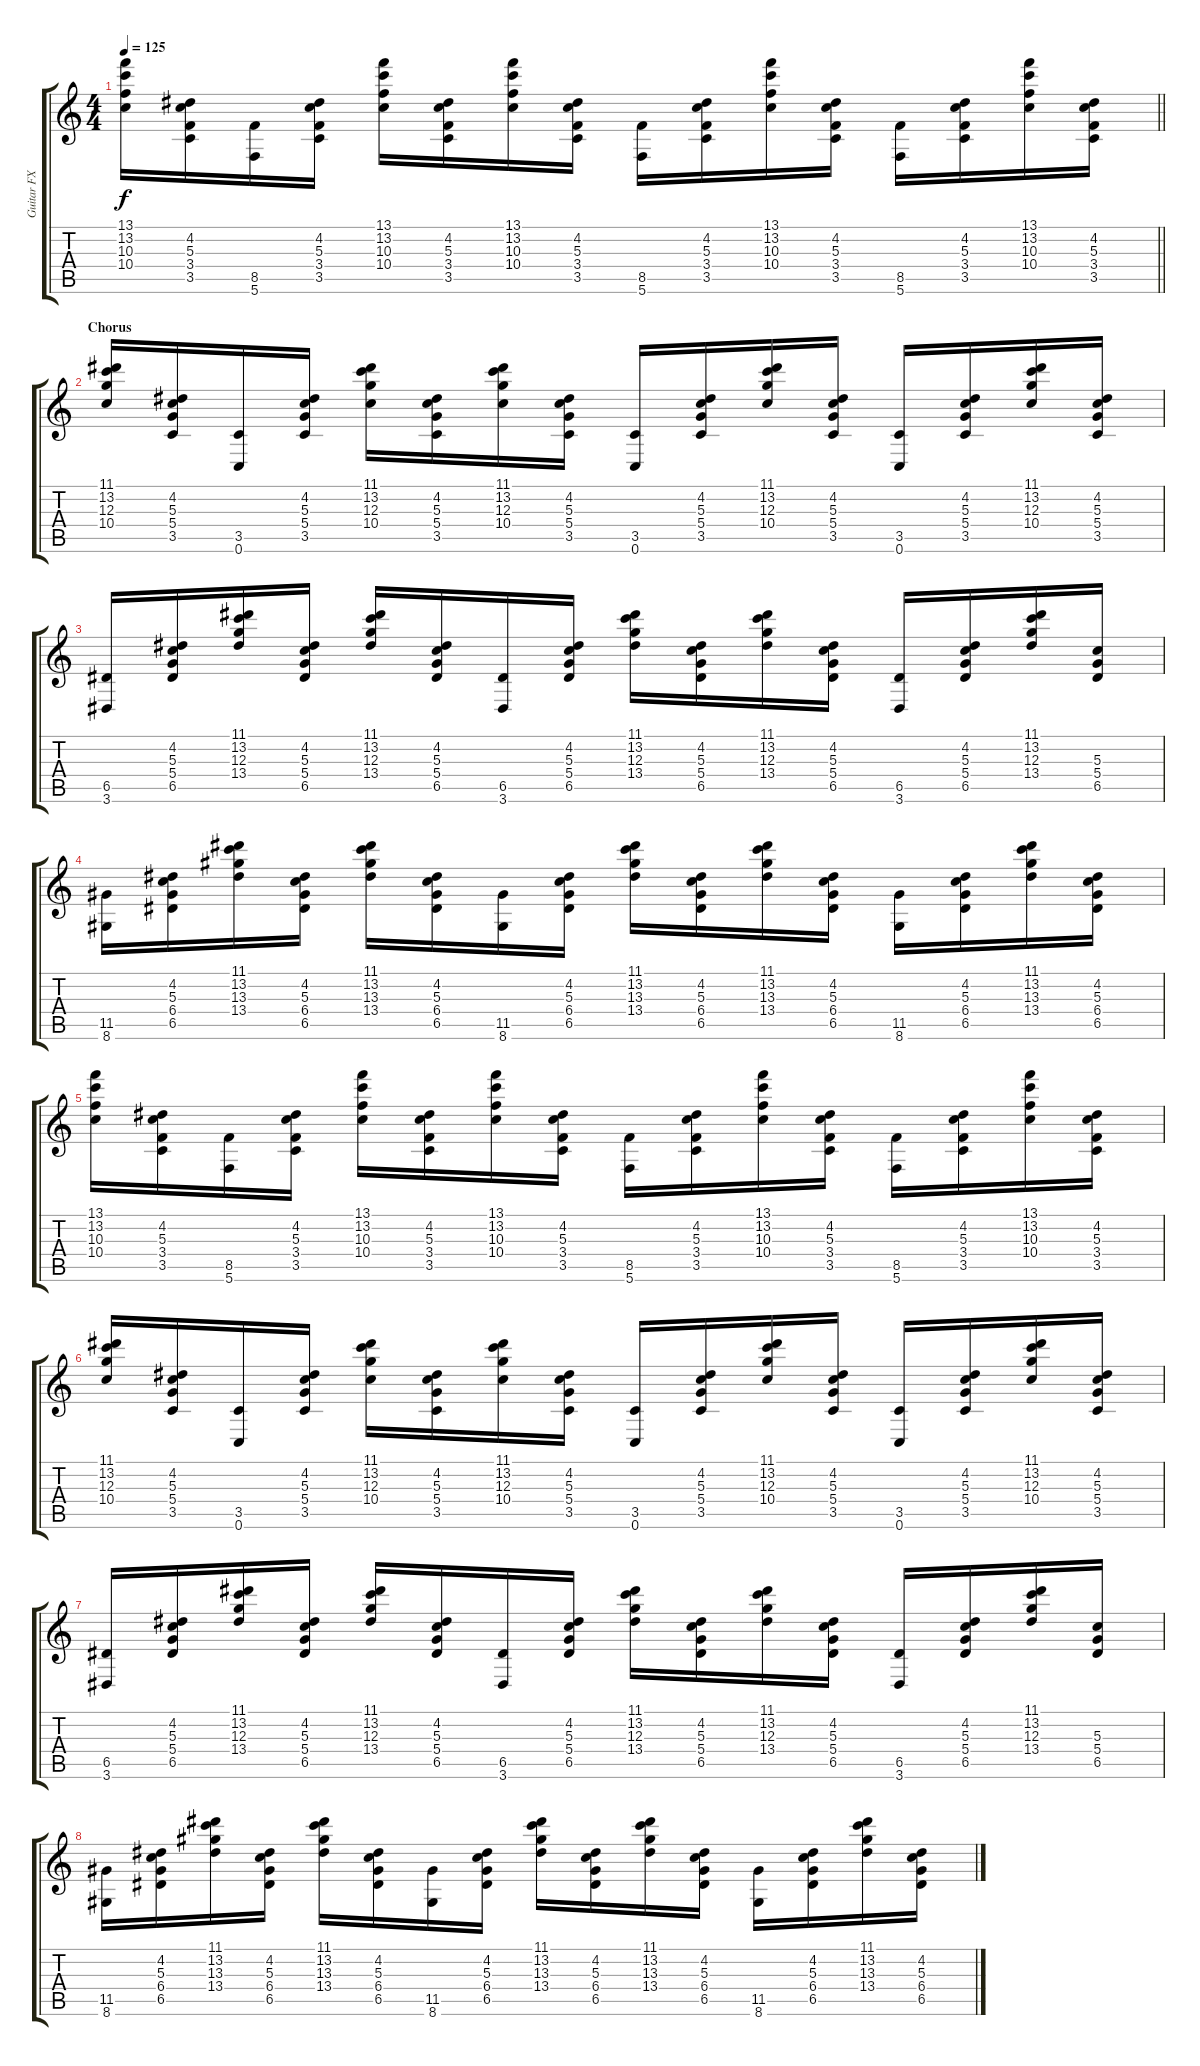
\track ("Guitar FX" "Guitar FX") {instrument overdrivenguitar}
\staff {score tabs}
\tuning (E4 B3 G3 D3 A2 C2) {hide}
\ts (4 4)
\tempo 125
\clef g2
\barLineRight lightlight
\ks c
(13.1 13.2 10.3 10.4).16{dy f balance 0} (4.2 5.3 3.4 3.5).16{balance 16} (8.5 5.6).16{balance 0} (4.2 5.3 3.4 3.5).16{balance 16} (13.1 13.2 10.3 10.4).16{balance 0} (4.2 5.3 3.4 3.5).16{balance 16} (13.1 13.2 10.3 10.4).16{balance 0} (4.2 5.3 3.4 3.5).16{balance 16} (8.5 5.6).16{balance 0} (4.2 5.3 3.4 3.5).16{balance 16} (13.1 13.2 10.3 10.4).16{balance 0} (4.2 5.3 3.4 3.5).16{balance 16} (8.5 5.6).16{balance 0} (4.2 5.3 3.4 3.5).16{balance 16} (13.1 13.2 10.3 10.4).16{balance 0} (4.2 5.3 3.4 3.5).16{balance 16} |
\section ("" "Chorus")
(11.1 13.2 12.3 10.4).16{balance 0} (4.2 5.3 5.4 3.5).16{balance 16} (3.5 0.6).16{balance 0} (4.2 5.3 5.4 3.5).16{balance 16} (11.1 13.2 12.3 10.4).16{balance 0} (4.2 5.3 5.4 3.5).16{balance 16} (11.1 13.2 12.3 10.4).16{balance 0} (4.2 5.3 5.4 3.5).16{balance 16} (3.5 0.6).16{balance 0} (4.2 5.3 5.4 3.5).16{balance 16} (11.1 13.2 12.3 10.4).16{balance 0} (4.2 5.3 5.4 3.5).16{balance 16} (3.5 0.6).16{balance 0} (4.2 5.3 5.4 3.5).16{balance 16} (11.1 13.2 12.3 10.4).16{balance 0} (4.2 5.3 5.4 3.5).16{balance 16} |
(6.5 3.6).16{balance 0} (4.2 5.3 5.4 6.5).16{balance 16} (11.1 13.2 12.3 13.4).16{balance 0} (4.2 5.3 5.4 6.5).16{balance 16} (11.1 13.2 12.3 13.4).16{balance 0} (4.2 5.3 5.4 6.5).16{balance 16} (6.5 3.6).16{balance 0} (4.2 5.3 5.4 6.5).16{balance 16} (11.1 13.2 12.3 13.4).16{balance 0} (4.2 5.3 5.4 6.5).16{balance 16} (11.1 13.2 12.3 13.4).16{balance 0} (4.2 5.3 5.4 6.5).16{balance 16} (6.5 3.6).16{balance 0} (4.2 5.3 5.4 6.5).16{balance 16} (11.1 13.2 12.3 13.4).16{balance 0} (5.3 5.4 6.5).16{balance 16} |
(11.5 8.6).16{balance 0} (4.2 5.3 6.4 6.5).16{balance 16} (11.1 13.2 13.3 13.4).16{balance 0} (4.2 5.3 6.4 6.5).16{balance 16} (11.1 13.2 13.3 13.4).16{balance 0} (4.2 5.3 6.4 6.5).16{balance 16} (11.5 8.6).16{balance 0} (4.2 5.3 6.4 6.5).16{balance 16} (11.1 13.2 13.3 13.4).16{balance 0} (4.2 5.3 6.4 6.5).16{balance 16} (11.1 13.2 13.3 13.4).16{balance 0} (4.2 5.3 6.4 6.5).16{balance 16} (11.5 8.6).16{balance 0} (4.2 5.3 6.4 6.5).16{balance 16} (11.1 13.2 13.3 13.4).16{balance 0} (4.2 5.3 6.4 6.5).16{balance 16} |
(13.1 13.2 10.3 10.4).16{balance 0} (4.2 5.3 3.4 3.5).16{balance 16} (8.5 5.6).16{balance 0} (4.2 5.3 3.4 3.5).16{balance 16} (13.1 13.2 10.3 10.4).16{balance 0} (4.2 5.3 3.4 3.5).16{balance 16} (13.1 13.2 10.3 10.4).16{balance 0} (4.2 5.3 3.4 3.5).16{balance 16} (8.5 5.6).16{balance 0} (4.2 5.3 3.4 3.5).16{balance 16} (13.1 13.2 10.3 10.4).16{balance 0} (4.2 5.3 3.4 3.5).16{balance 16} (8.5 5.6).16{balance 0} (4.2 5.3 3.4 3.5).16{balance 16} (13.1 13.2 10.3 10.4).16{balance 0} (4.2 5.3 3.4 3.5).16{balance 16} |
(11.1 13.2 12.3 10.4).16{balance 0} (4.2 5.3 5.4 3.5).16{balance 16} (3.5 0.6).16{balance 0} (4.2 5.3 5.4 3.5).16{balance 16} (11.1 13.2 12.3 10.4).16{balance 0} (4.2 5.3 5.4 3.5).16{balance 16} (11.1 13.2 12.3 10.4).16{balance 0} (4.2 5.3 5.4 3.5).16{balance 16} (3.5 0.6).16{balance 0} (4.2 5.3 5.4 3.5).16{balance 16} (11.1 13.2 12.3 10.4).16{balance 0} (4.2 5.3 5.4 3.5).16{balance 16} (3.5 0.6).16{balance 0} (4.2 5.3 5.4 3.5).16{balance 16} (11.1 13.2 12.3 10.4).16{balance 0} (4.2 5.3 5.4 3.5).16{balance 16} |
(6.5 3.6).16{balance 0} (4.2 5.3 5.4 6.5).16{balance 16} (11.1 13.2 12.3 13.4).16{balance 0} (4.2 5.3 5.4 6.5).16{balance 16} (11.1 13.2 12.3 13.4).16{balance 0} (4.2 5.3 5.4 6.5).16{balance 16} (6.5 3.6).16{balance 0} (4.2 5.3 5.4 6.5).16{balance 16} (11.1 13.2 12.3 13.4).16{balance 0} (4.2 5.3 5.4 6.5).16{balance 16} (11.1 13.2 12.3 13.4).16{balance 0} (4.2 5.3 5.4 6.5).16{balance 16} (6.5 3.6).16{balance 0} (4.2 5.3 5.4 6.5).16{balance 16} (11.1 13.2 12.3 13.4).16{balance 0} (5.3 5.4 6.5).16{balance 16} |
(11.5 8.6).16{balance 0} (4.2 5.3 6.4 6.5).16{balance 16} (11.1 13.2 13.3 13.4).16{balance 0} (4.2 5.3 6.4 6.5).16{balance 16} (11.1 13.2 13.3 13.4).16{balance 0} (4.2 5.3 6.4 6.5).16{balance 16} (11.5 8.6).16{balance 0} (4.2 5.3 6.4 6.5).16{balance 16} (11.1 13.2 13.3 13.4).16{balance 0} (4.2 5.3 6.4 6.5).16{balance 16} (11.1 13.2 13.3 13.4).16{balance 0} (4.2 5.3 6.4 6.5).16{balance 16} (11.5 8.6).16{balance 0} (4.2 5.3 6.4 6.5).16{balance 16} (11.1 13.2 13.3 13.4).16{balance 0} (4.2 5.3 6.4 6.5).16{balance 16}
